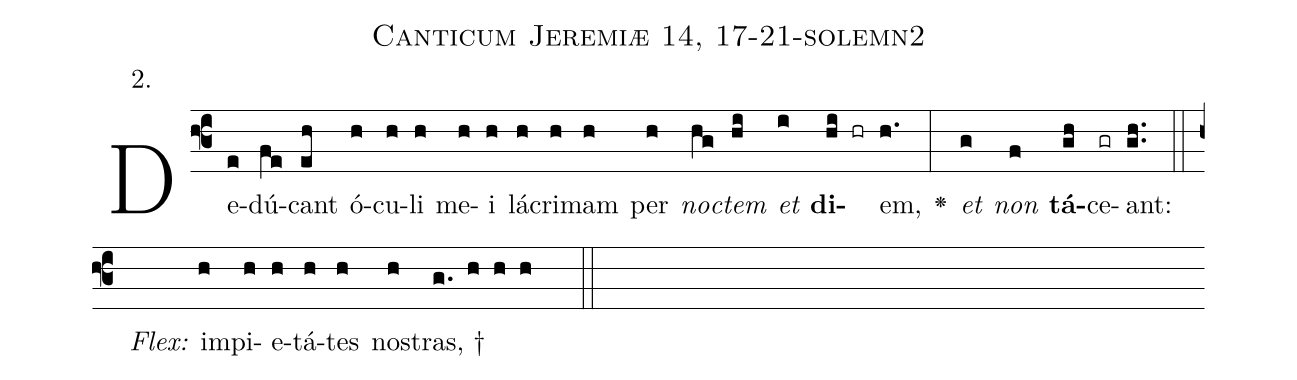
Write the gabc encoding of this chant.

name: Canticum Jeremiæ 14, 17-21-solemn2;
annotation: 2.;
%%
(f3)De(e)dú(fe)cant(eh) ó(h)cu(h)li(h) me(h)i(h) lá(h)cri(h)mam(h) per(h) <i>no</i>(hg)<i>ctem</i>(hi) <i>et</i>(i) <b>di</b>(hi hr)em,(h.) <v>\greheightstar</v>(:) <i>et</i>(g) <i>non</i>(f) <b>tá</b>(gh)ce(gr)ant:(gh..) (::)
<i>Flex:</i>()  im(h)pi(h)e(h)tá(h)tes(h) no(h)stras, †(g. h h h  ::)

%E(h) u(h) o(g) u(f) a(gh) e.(gh..) (::)
